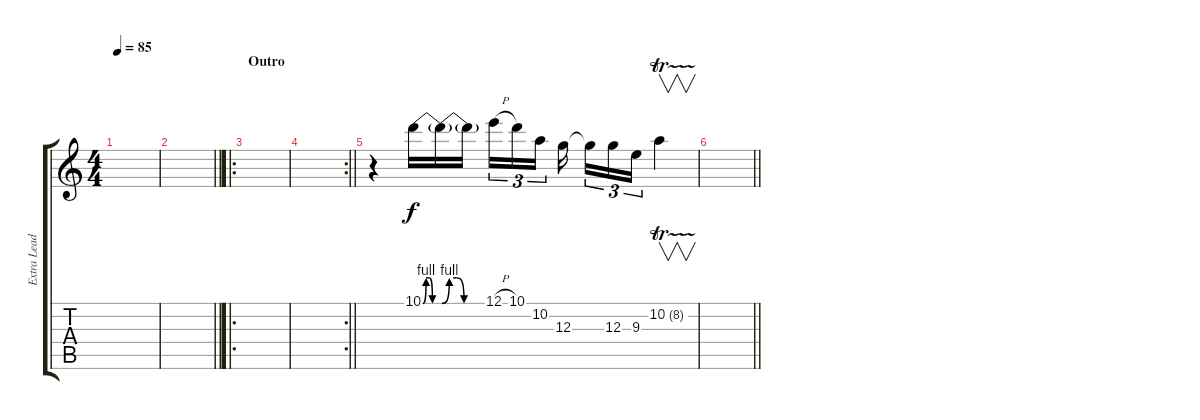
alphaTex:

\track ("Extra Lead" "Extra Lead") {instrument distortionguitar}
\staff {score tabs}
\tuning (E4 B3 G3 D3 A2 E2) {hide}
\ts (4 4)
\tempo 85
\clef g2
\ks c
|
\barLineRight lightlight
|
\ro
\section ("" "Outro")
|
\rc 2
\barLineRight lightlight
|
r.4 10.1{be (custom 0 0 10 4 20 4 30 0 60 0)}.16 10.1{be (custom 0 0 10 4 20 4 30 0 60 0) t}.16 10.1{t}.16{beam splitsecondary} 12.1{h}.16{tu (3 2)} 10.1.16{tu (3 2)} 10.2.16{tu (3 2) beam splitsecondary} 12.3.16{beam splitsecondary} 12.3{t}.16{tu (3 2)} 12.3.16{tu (3 2)} 9.3.16{tu (3 2)} 10.2{tr (8 16)}.4{v} |
\barLineRight lightlight
